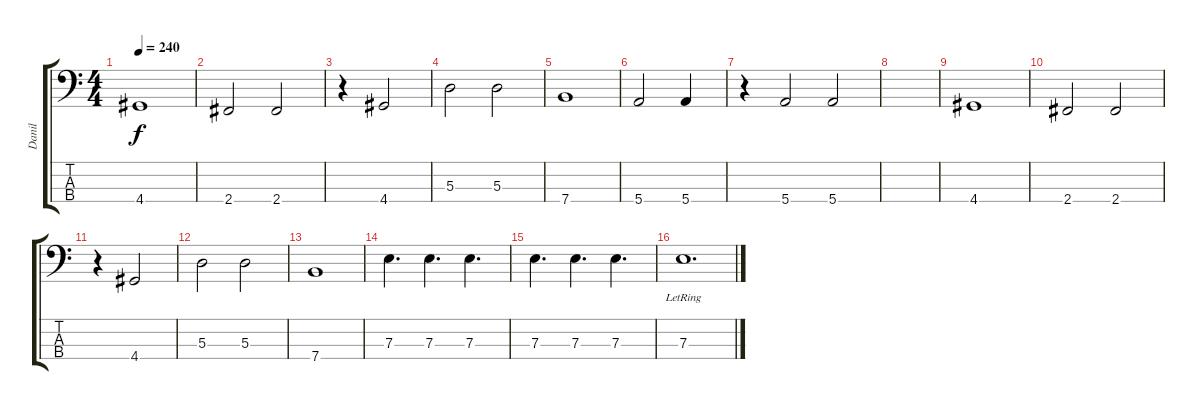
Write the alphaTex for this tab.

\track ("Danil" "Danil") {instrument electricbasspick}
\staff {score tabs}
\tuning (G2 D2 A1 E1) {hide}
\ts (4 4)
\tempo 240
\clef f4
\ks c
4.4.1{dy f} |
2.4.2 2.4.2 |
r.4 4.4.2 |
5.3.2 5.3.2 |
7.4.1 |
5.4.2 5.4.4 |
r.4 5.4.2 5.4.2 |
|
4.4.1 |
2.4.2 2.4.2 |
r.4 4.4.2 |
5.3.2 5.3.2 |
7.4.1 |
7.3.4{d} 7.3.4{d} 7.3.4{d} |
7.3.4{d} 7.3.4{d} 7.3.4{d} |
7.3{lr}.1{d}
